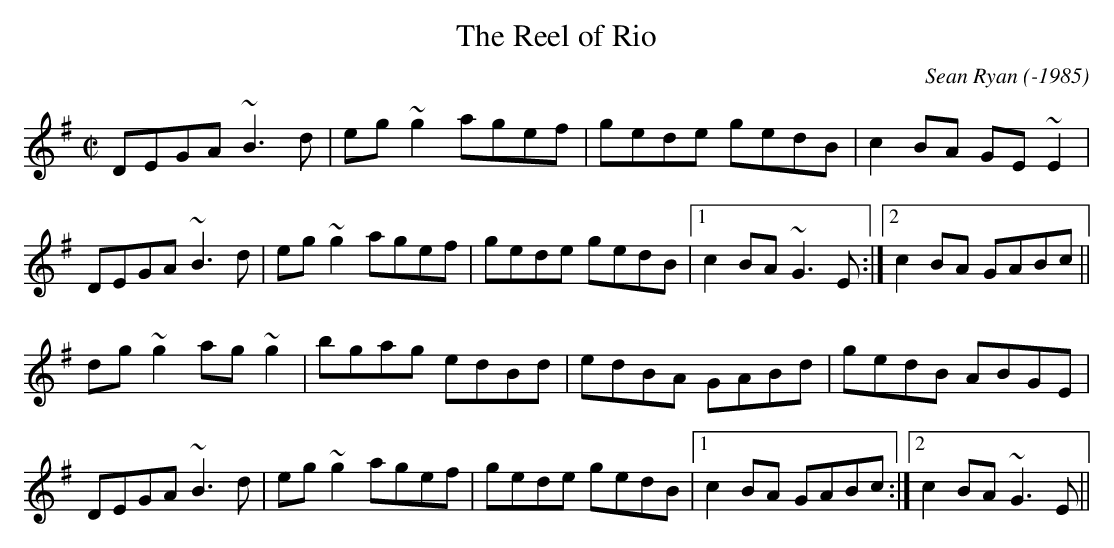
X:1
T:Reel of Rio, The
M:C|
L:1/8
C:Sean Ryan (-1985)
K:G
DEGA ~B3d|eg~g2 agef|gede gedB|c2BA GE~E2|
DEGA ~B3d|eg~g2 agef|gede gedB|1 c2BA ~G3E:|2 c2BA GABc||
dg~g2 ag~g2|bgag edBd|edBA GABd|gedB ABGE|
DEGA ~B3d|eg~g2 agef|gede gedB|1 c2BA GABc:|2 c2BA ~G3E||
